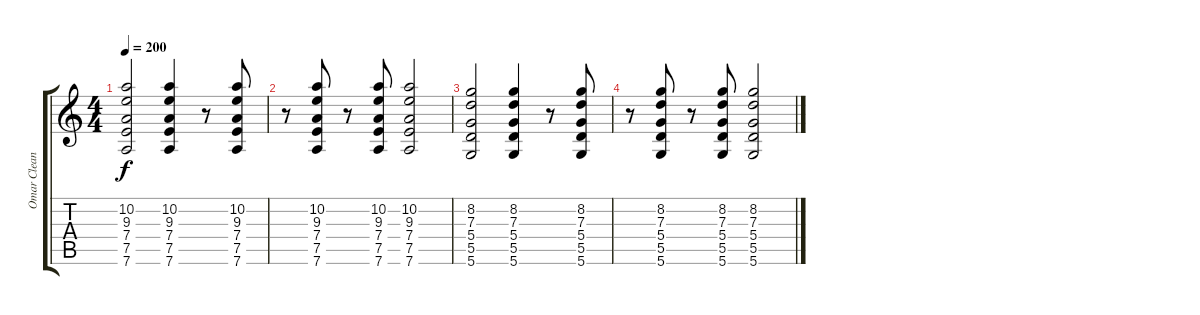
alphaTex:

\track ("Omar Clean" "Omar Clean") {instrument electricguitarclean}
\staff {score tabs}
\tuning (E4 B3 G3 D3 A2 D2) {hide}
\ts (4 4)
\tempo 200
\clef g2
\ks c
(10.2 9.3 7.4 7.5 7.6).2{dy f} (10.2 9.3 7.4 7.5 7.6).4 r.8 (10.2 9.3 7.4 7.5 7.6).8 |
r.8 (10.2 9.3 7.4 7.5 7.6).8 r.8 (10.2 9.3 7.4 7.5 7.6).8 (10.2 9.3 7.4 7.5 7.6).2 |
(8.2 7.3 5.4 5.5 5.6).2 (8.2 7.3 5.4 5.5 5.6).4 r.8 (8.2 7.3 5.4 5.5 5.6).8 |
r.8 (8.2 7.3 5.4 5.5 5.6).8 r.8 (8.2 7.3 5.4 5.5 5.6).8 (8.2 7.3 5.4 5.5 5.6).2
